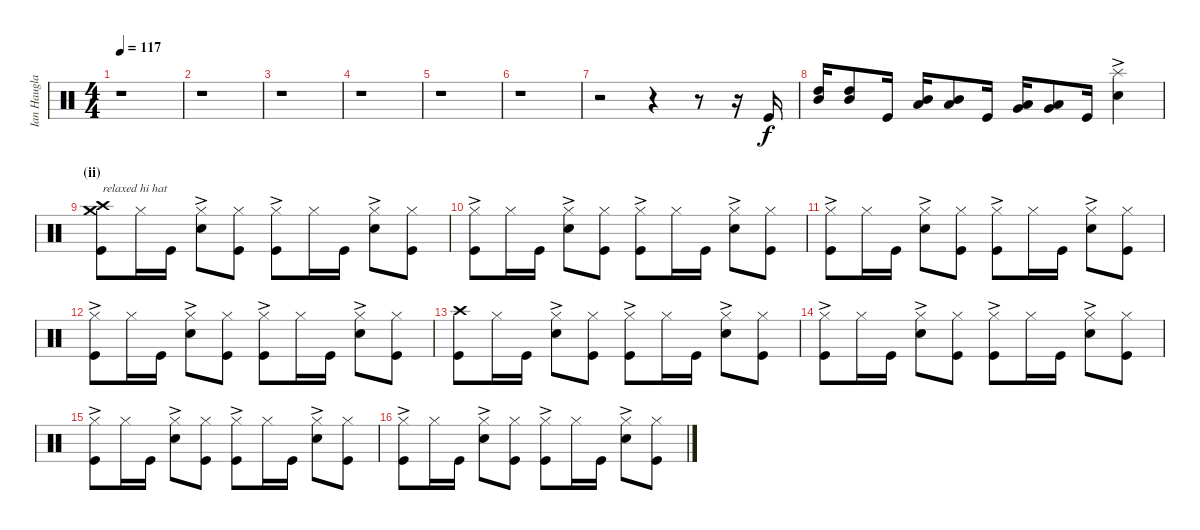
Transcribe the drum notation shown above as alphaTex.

\track ("Ian Haugland (Drums)" "Ian Haugla") {instrument percussion}
\staff {score}
\articulation defaults
\ts (4 4)
\tempo 117
\clef neutral
\ks c
r.1{dy f} |
r.1 |
r.1 |
r.1 |
r.1 |
r.1 |
r.2 r.4 r.8 r.16 "Kick (hit)".16 |
("High Tom (hit)" "Mid Tom (hit)").16 ("High Tom (hit)" "Mid Tom (hit)").8 "Kick (hit)".16 ("Mid Tom (hit)" "Low Tom (hit)").16 ("Mid Tom (hit)" "Low Tom (hit)").8 "Kick (hit)".16 ("Low Tom (hit)" "Very Low Tom (hit)").16 ("Low Tom (hit)" "Very Low Tom (hit)").8 "Kick (hit)".16 ("Splash (hit)" "Snare (hit) 2"{ac}).4 |
\section ("" "(ii)")
("Crash high (hit)" "Crash medium (hit)" "Kick (hit)").8{txt "relaxed hi hat"} "Hi-Hat (closed)".16 "Kick (hit)".16 ("Hi-Hat (closed)"{ac} "Snare (hit) 2").8 ("Hi-Hat (closed)" "Kick (hit)").8 ("Hi-Hat (closed)"{ac} "Kick (hit)").8 "Hi-Hat (closed)".16 "Kick (hit)".16 ("Hi-Hat (closed)"{ac} "Snare (hit) 2").8 ("Hi-Hat (closed)" "Kick (hit)").8 |
("Hi-Hat (closed)"{ac} "Kick (hit)").8 "Hi-Hat (closed)".16 "Kick (hit)".16 ("Hi-Hat (closed)"{ac} "Snare (hit) 2").8 ("Hi-Hat (closed)" "Kick (hit)").8 ("Hi-Hat (closed)"{ac} "Kick (hit)").8 "Hi-Hat (closed)".16 "Kick (hit)".16 ("Hi-Hat (closed)"{ac} "Snare (hit) 2").8 ("Hi-Hat (closed)" "Kick (hit)").8 |
("Hi-Hat (closed)"{ac} "Kick (hit)").8 "Hi-Hat (closed)".16 "Kick (hit)".16 ("Hi-Hat (closed)"{ac} "Snare (hit) 2").8 ("Hi-Hat (closed)" "Kick (hit)").8 ("Hi-Hat (closed)"{ac} "Kick (hit)").8 "Hi-Hat (closed)".16 "Kick (hit)".16 ("Hi-Hat (closed)"{ac} "Snare (hit) 2").8 ("Hi-Hat (closed)" "Kick (hit)").8 |
("Hi-Hat (closed)"{ac} "Kick (hit)").8 "Hi-Hat (closed)".16 "Kick (hit)".16 ("Hi-Hat (closed)"{ac} "Snare (hit) 2").8 ("Hi-Hat (closed)" "Kick (hit)").8 ("Hi-Hat (closed)"{ac} "Kick (hit)").8 "Hi-Hat (closed)".16 "Kick (hit)".16 ("Hi-Hat (closed)"{ac} "Snare (hit) 2").8 ("Hi-Hat (closed)" "Kick (hit)").8 |
("Crash high (hit)" "Kick (hit)").8 "Hi-Hat (closed)".16 "Kick (hit)".16 ("Hi-Hat (closed)"{ac} "Snare (hit) 2").8 ("Hi-Hat (closed)" "Kick (hit)").8 ("Hi-Hat (closed)"{ac} "Kick (hit)").8 "Hi-Hat (closed)".16 "Kick (hit)".16 ("Hi-Hat (closed)"{ac} "Snare (hit) 2").8 ("Hi-Hat (closed)" "Kick (hit)").8 |
("Hi-Hat (closed)"{ac} "Kick (hit)").8 "Hi-Hat (closed)".16 "Kick (hit)".16 ("Hi-Hat (closed)"{ac} "Snare (hit) 2").8 ("Hi-Hat (closed)" "Kick (hit)").8 ("Hi-Hat (closed)"{ac} "Kick (hit)").8 "Hi-Hat (closed)".16 "Kick (hit)".16 ("Hi-Hat (closed)"{ac} "Snare (hit) 2").8 ("Hi-Hat (closed)" "Kick (hit)").8 |
("Hi-Hat (closed)"{ac} "Kick (hit)").8 "Hi-Hat (closed)".16 "Kick (hit)".16 ("Hi-Hat (closed)"{ac} "Snare (hit) 2").8 ("Hi-Hat (closed)" "Kick (hit)").8 ("Hi-Hat (closed)"{ac} "Kick (hit)").8 "Hi-Hat (closed)".16 "Kick (hit)".16 ("Hi-Hat (closed)"{ac} "Snare (hit) 2").8 ("Hi-Hat (closed)" "Kick (hit)").8 |
("Hi-Hat (closed)"{ac} "Kick (hit)").8 "Hi-Hat (closed)".16 "Kick (hit)".16 ("Hi-Hat (closed)"{ac} "Snare (hit) 2").8 ("Hi-Hat (closed)" "Kick (hit)").8 ("Hi-Hat (closed)"{ac} "Kick (hit)").8 "Hi-Hat (closed)".16 "Kick (hit)".16 ("Hi-Hat (closed)"{ac} "Snare (hit) 2").8 ("Hi-Hat (closed)" "Kick (hit)").8
